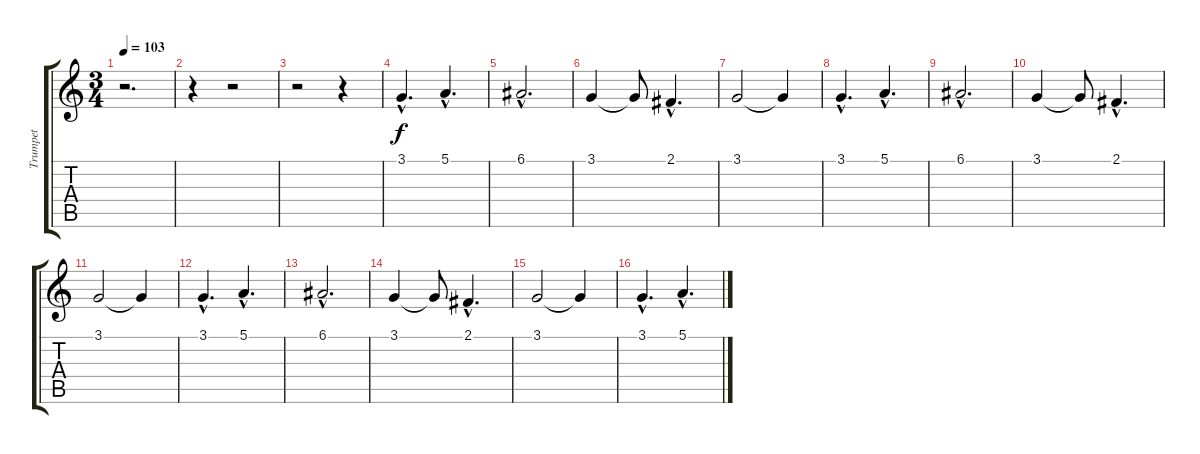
\track ("Trumpet" "Trumpet") {instrument trumpet}
\staff {score tabs}
\tuning (E4 B3 G3 D3 A2 E2) {hide}
\ts (3 4)
\tempo 103
\clef g2
\ks c
r.2{d dy f} |
r.4 r.2 |
r.2 r.4 |
3.1{hac}.4{d} 5.1{hac}.4{d} |
6.1{hac}.2{d} |
3.1.4 3.1{t}.8 2.1{hac}.4{d} |
3.1.2 3.1{t}.4 |
3.1{hac}.4{d} 5.1{hac}.4{d} |
6.1{hac}.2{d} |
3.1.4 3.1{t}.8 2.1{hac}.4{d} |
3.1.2 3.1{t}.4 |
3.1{hac}.4{d} 5.1{hac}.4{d} |
6.1{hac}.2{d} |
3.1.4 3.1{t}.8 2.1{hac}.4{d} |
3.1.2 3.1{t}.4 |
3.1{hac}.4{d} 5.1{hac}.4{d}
